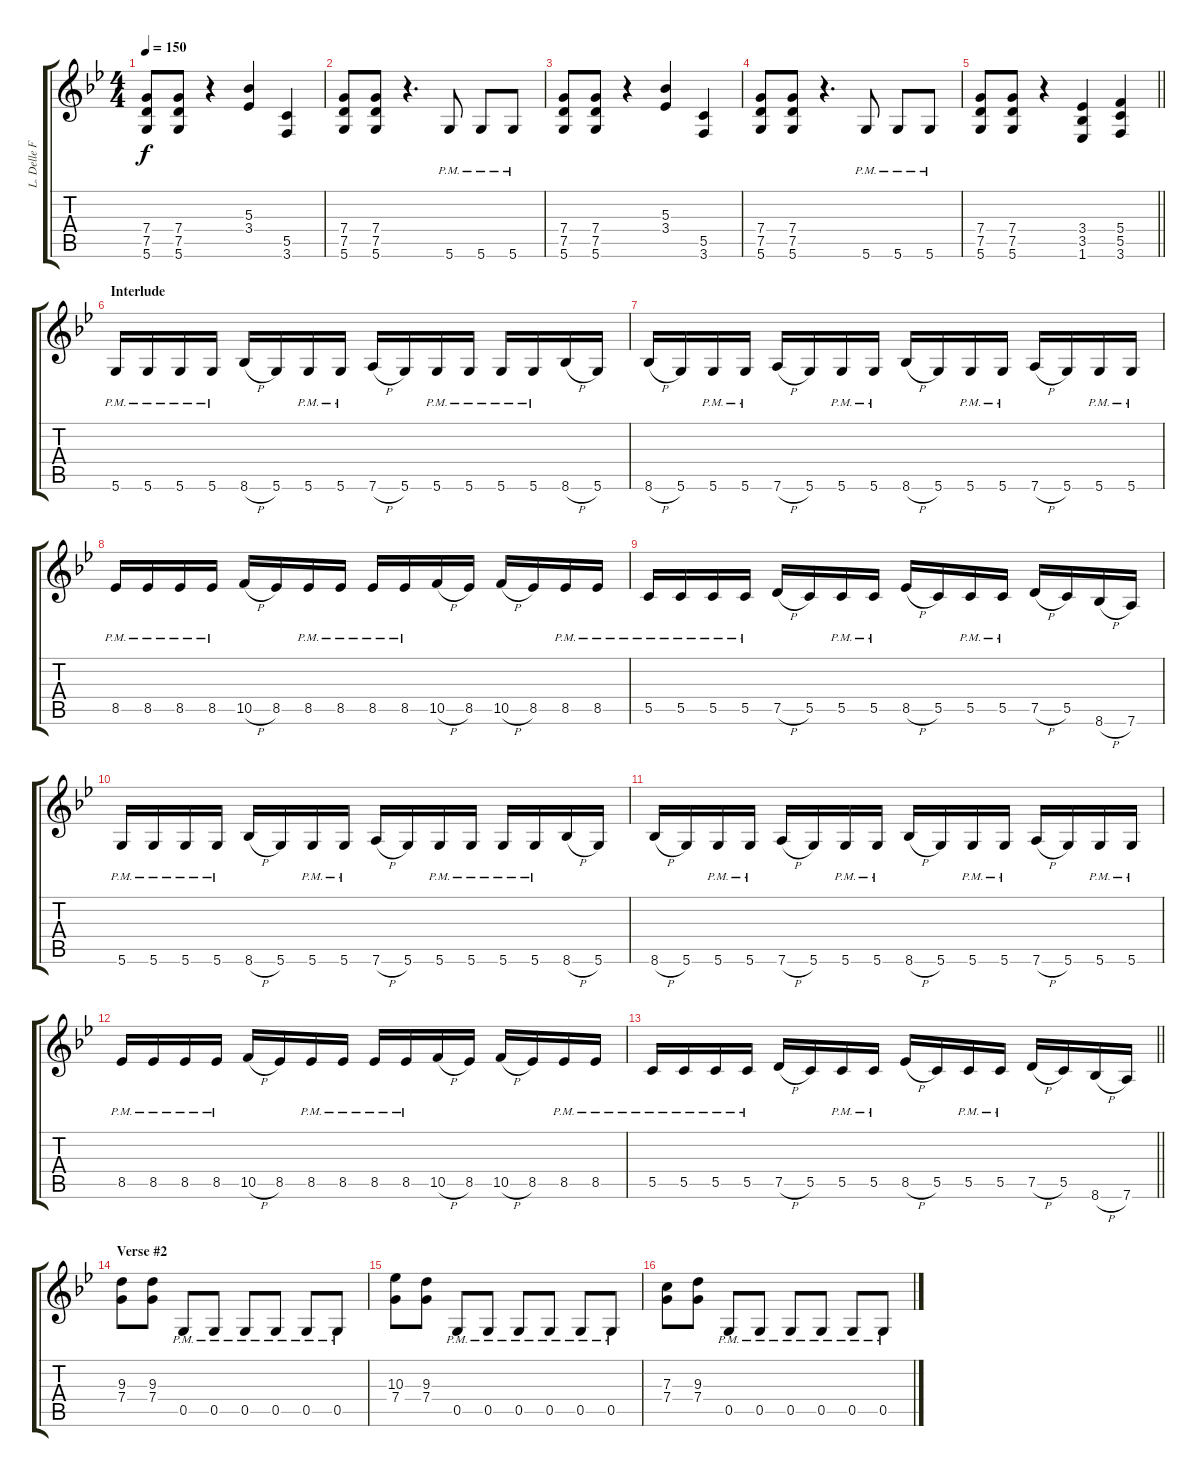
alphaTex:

\track ("L. Delle Fave (Dist. Guitar R)" "L. Delle F") {instrument overdrivenguitar}
\staff {score tabs}
\tuning (D4 A3 F3 C3 G2 D2) {hide}
\ts (4 4)
\tempo 150
\clef g2
\ks gminor
(7.4 7.5 5.6).8{dy f} (7.4 7.5 5.6).8 r.4 (5.3 3.4).4 (5.5 3.6).4 |
(7.4 7.5 5.6).8 (7.4 7.5 5.6).8 r.4{d} 5.6{pm}.8 5.6{pm}.8 5.6{pm}.8 |
(7.4 7.5 5.6).8 (7.4 7.5 5.6).8 r.4 (5.3 3.4).4 (5.5 3.6).4 |
(7.4 7.5 5.6).8 (7.4 7.5 5.6).8 r.4{d} 5.6{pm}.8 5.6{pm}.8 5.6{pm}.8 |
\barLineRight lightlight
(7.4 7.5 5.6).8 (7.4 7.5 5.6).8 r.4 (3.4 3.5 1.6).4 (5.4 5.5 3.6).4 |
\section ("" "Interlude")
5.6{pm}.16 5.6{pm}.16 5.6{pm}.16 5.6{pm}.16 8.6{h}.16 5.6.16 5.6{pm}.16 5.6{pm}.16 7.6{h}.16 5.6.16 5.6{pm}.16 5.6{pm}.16 5.6{pm}.16 5.6{pm}.16 8.6{h}.16 5.6.16 |
8.6{h}.16 5.6.16 5.6{pm}.16 5.6{pm}.16 7.6{h}.16 5.6.16 5.6{pm}.16 5.6{pm}.16 8.6{h}.16 5.6.16 5.6{pm}.16 5.6{pm}.16 7.6{h}.16 5.6.16 5.6{pm}.16 5.6{pm}.16 |
8.5{pm}.16 8.5{pm}.16 8.5{pm}.16 8.5{pm}.16 10.5{h}.16 8.5.16 8.5{pm}.16 8.5{pm}.16 8.5{pm}.16 8.5{pm}.16 10.5{h}.16 8.5.16 10.5{h}.16 8.5.16 8.5{pm}.16 8.5{pm}.16 |
5.5{pm}.16 5.5{pm}.16 5.5{pm}.16 5.5{pm}.16 7.5{h}.16 5.5.16 5.5{pm}.16 5.5{pm}.16 8.5{h}.16 5.5.16 5.5{pm}.16 5.5{pm}.16 7.5{h}.16 5.5.16 8.6{h}.16 7.6.16 |
5.6{pm}.16 5.6{pm}.16 5.6{pm}.16 5.6{pm}.16 8.6{h}.16 5.6.16 5.6{pm}.16 5.6{pm}.16 7.6{h}.16 5.6.16 5.6{pm}.16 5.6{pm}.16 5.6{pm}.16 5.6{pm}.16 8.6{h}.16 5.6.16 |
8.6{h}.16 5.6.16 5.6{pm}.16 5.6{pm}.16 7.6{h}.16 5.6.16 5.6{pm}.16 5.6{pm}.16 8.6{h}.16 5.6.16 5.6{pm}.16 5.6{pm}.16 7.6{h}.16 5.6.16 5.6{pm}.16 5.6{pm}.16 |
8.5{pm}.16 8.5{pm}.16 8.5{pm}.16 8.5{pm}.16 10.5{h}.16 8.5.16 8.5{pm}.16 8.5{pm}.16 8.5{pm}.16 8.5{pm}.16 10.5{h}.16 8.5.16 10.5{h}.16 8.5.16 8.5{pm}.16 8.5{pm}.16 |
\barLineRight lightlight
5.5{pm}.16 5.5{pm}.16 5.5{pm}.16 5.5{pm}.16 7.5{h}.16 5.5.16 5.5{pm}.16 5.5{pm}.16 8.5{h}.16 5.5.16 5.5{pm}.16 5.5{pm}.16 7.5{h}.16 5.5.16 8.6{h}.16 7.6.16 |
\section ("" "Verse #2")
(9.3 7.4).8 (9.3 7.4).8 0.5{pm}.8 0.5{pm}.8 0.5{pm}.8 0.5{pm}.8 0.5{pm}.8 0.5{pm}.8 |
(10.3 7.4).8 (9.3 7.4).8 0.5{pm}.8 0.5{pm}.8 0.5{pm}.8 0.5{pm}.8 0.5{pm}.8 0.5{pm}.8 |
(7.3 7.4).8 (9.3 7.4).8 0.5{pm}.8 0.5{pm}.8 0.5{pm}.8 0.5{pm}.8 0.5{pm}.8 0.5{pm}.8
